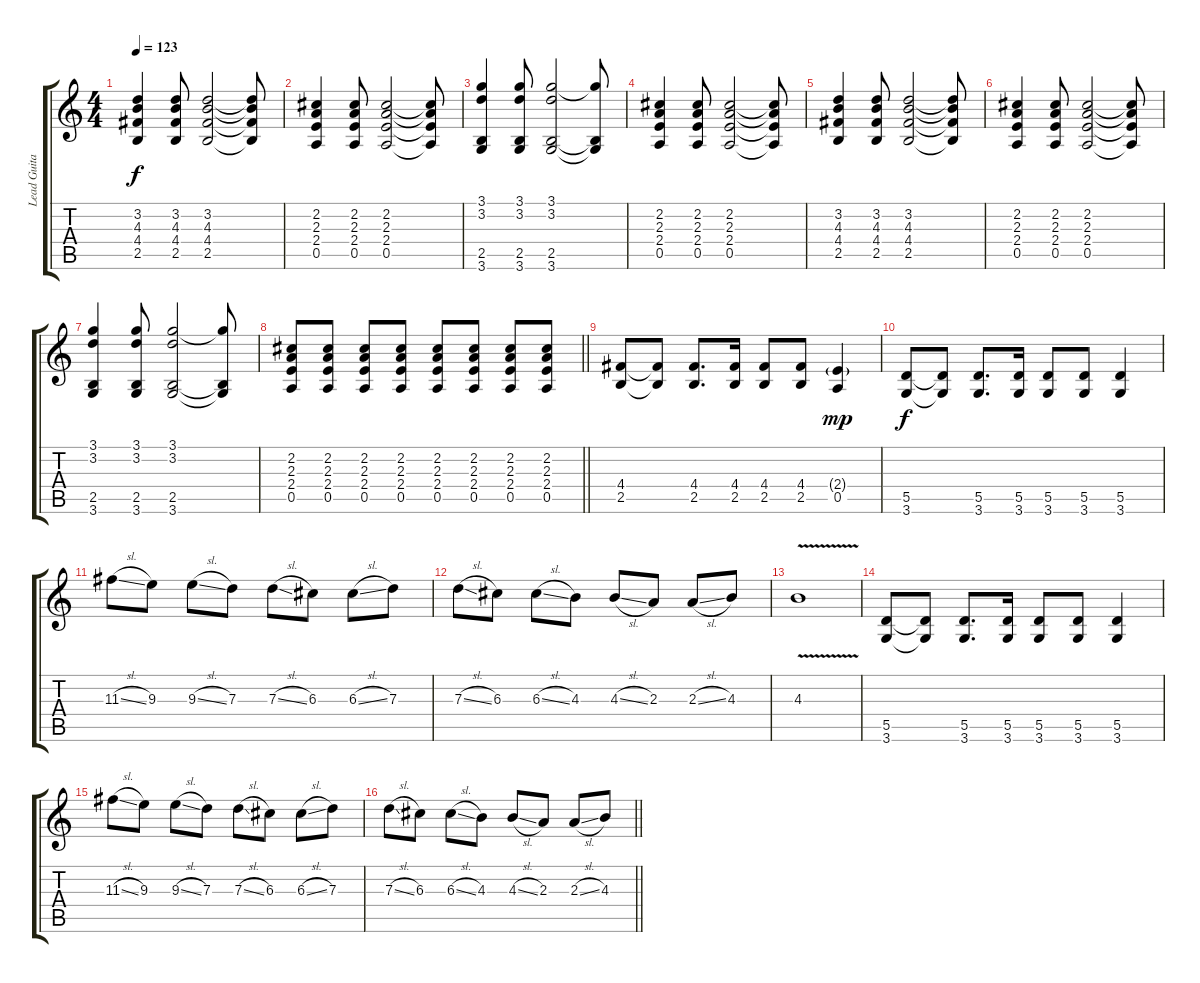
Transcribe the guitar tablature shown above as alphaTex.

\track ("Lead Guitar" "Lead Guita") {instrument distortionguitar}
\staff {score tabs}
\tuning (E4 B3 G3 D3 A2 E2) {hide}
\ts (4 4)
\tempo 123
\clef g2
\ks c
(3.2 4.3 4.4 2.5).4{dy f} (3.2 4.3 4.4 2.5).8 (3.2 4.3 4.4 2.5).2 (3.2{t} 4.3{t} 4.4{t} 2.5{t}).8 |
(2.2 2.3 2.4 0.5).4 (2.2 2.3 2.4 0.5).8 (2.2 2.3 2.4 0.5).2 (2.2{t} 2.3{t} 2.4{t} 0.5{t}).8 |
(3.1 3.2 2.5 3.6).4 (3.1 3.2 2.5 3.6).8 (3.1 3.2 2.5 3.6).2 (3.1{t} 2.5{t} 3.6{t}).8 |
(2.2 2.3 2.4 0.5).4 (2.2 2.3 2.4 0.5).8 (2.2 2.3 2.4 0.5).2 (2.2{t} 2.3{t} 2.4{t} 0.5{t}).8 |
(3.2 4.3 4.4 2.5).4 (3.2 4.3 4.4 2.5).8 (3.2 4.3 4.4 2.5).2 (3.2{t} 4.3{t} 4.4{t} 2.5{t}).8 |
(2.2 2.3 2.4 0.5).4 (2.2 2.3 2.4 0.5).8 (2.2 2.3 2.4 0.5).2 (2.2{t} 2.3{t} 2.4{t} 0.5{t}).8 |
(3.1 3.2 2.5 3.6).4 (3.1 3.2 2.5 3.6).8 (3.1 3.2 2.5 3.6).2 (3.1{t} 2.5{t} 3.6{t}).8 |
\barLineRight lightlight
(2.2 2.3 2.4 0.5).8 (2.2 2.3 2.4 0.5).8 (2.2 2.3 2.4 0.5).8 (2.2 2.3 2.4 0.5).8 (2.2 2.3 2.4 0.5).8 (2.2 2.3 2.4 0.5).8 (2.2 2.3 2.4 0.5).8 (2.2 2.3 2.4 0.5).8 |
\section ("" "")
(4.4 2.5).8{volume 16 balance 16} (4.4{t} 2.5{t}).8 (4.4 2.5).8{d} (4.4 2.5).16 (4.4 2.5).8 (4.4 2.5).8 (2.4{g} 0.5).4{dy mp} |
(5.5 3.6).8{dy f} (5.5{t} 3.6{t}).8 (5.5 3.6).8{d} (5.5 3.6).16 (5.5 3.6).8 (5.5 3.6).8 (5.5 3.6).4 |
11.3{sl}.8{volume 16 balance 8} 9.3.8 9.3{sl}.8 7.3.8 7.3{sl}.8 6.3.8 6.3{sl}.8 7.3.8 |
7.3{sl}.8 6.3.8 6.3{sl}.8 4.3.8 4.3{sl}.8 2.3.8 2.3{sl}.8 4.3.8 |
4.3{v}.1{volume 11} |
(5.5 3.6).8{volume 16 balance 16} (5.5{t} 3.6{t}).8 (5.5 3.6).8{d} (5.5 3.6).16 (5.5 3.6).8 (5.5 3.6).8 (5.5 3.6).4 |
11.3{sl}.8{volume 16 balance 8} 9.3.8 9.3{sl}.8 7.3.8 7.3{sl}.8 6.3.8 6.3{sl}.8 7.3.8 |
\barLineRight lightlight
7.3{sl}.8 6.3.8 6.3{sl}.8 4.3.8 4.3{sl}.8 2.3.8 2.3{sl}.8 4.3.8
